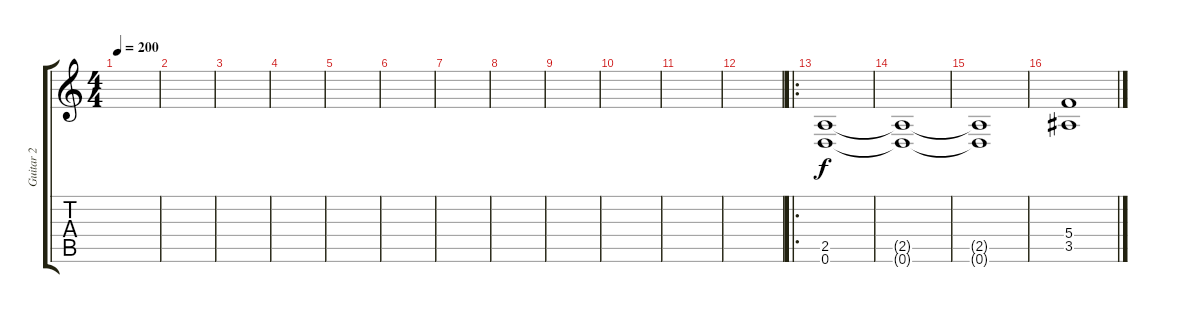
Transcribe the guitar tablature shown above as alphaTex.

\track ("Guitar 2" "Guitar 2") {instrument distortionguitar}
\staff {score tabs}
\tuning (D4 A3 F3 C3 G2 D2) {hide}
\ts (4 4)
\tempo 200
\clef g2
\ks c
|
|
|
|
|
|
|
|
|
|
|
|
\ro
(2.5 0.6).1 |
(2.5{t} 0.6{t}).1 |
(2.5{t} 0.6{t}).1 |
(5.4 3.5).1
